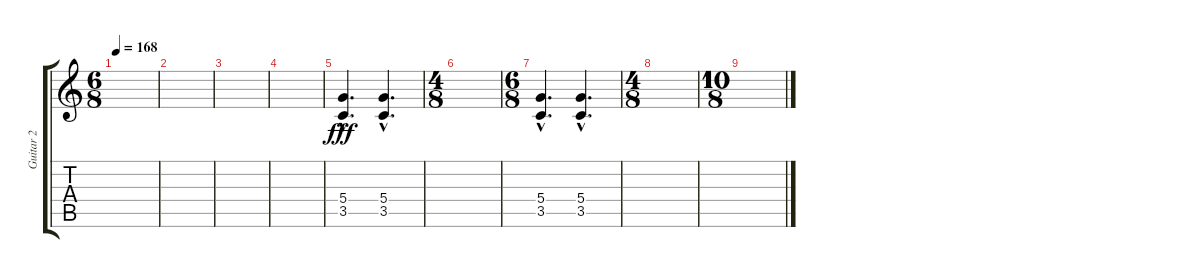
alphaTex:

\track ("Guitar 2" "Guitar 2") {instrument electricguitarjazz}
\staff {score tabs}
\tuning (E4 B3 G3 D3 A2 E2) {hide}
\ts (6 8)
\tempo 168
\clef g2
\ks c
|
|
|
|
(5.4{hac} 3.5{hac}).4{d dy fff} (5.4{hac} 3.5{hac}).4{d} |
\ts (4 8)
|
\ts (6 8)
(5.4{hac} 3.5{hac}).4{d} (5.4{hac} 3.5{hac}).4{d} |
\ts (4 8)
|
\ts (10 8)
